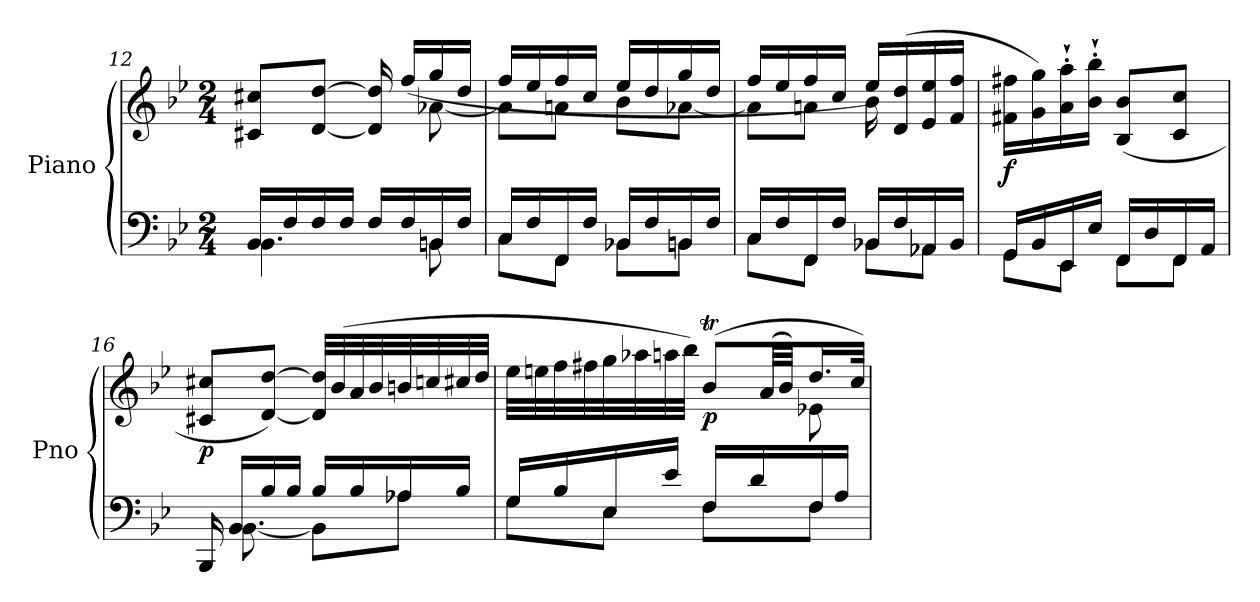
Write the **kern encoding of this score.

**kern	**kern	**dynam
*part1	*part1	*part1
*staff2	*staff1	*staff1/2
*I"Piano	*	*
*I'Pno	*	*
*clefF4	*clefG2	*
*k[b-e-]	*k[b-e-]	*
*M2/4	*M2/4	*
=12	=12	=12
*^	*^	*
16BB-/LL	4.BB-\	8c#X/ 8cc#X/L	4.ryy	.
16F/	.	.	.	.
16F/	.	[8d/ [8dd/J	.	.
16F/JJ	.	.	.	.
16F/LL	.	16d/] 16dd/]	.	.
16F/	.	(16ff/LL	.	.
16BBn/	8BBn\	16gg/	[8a-X\	.
16F/JJ	.	16dd/JJ	.	.
=13	=13	=13	=13	=13
!	!	!	!	!LO:DY:b
16C/LL	8C\L	16ff/LL	8a-\L]	other-dynamics
16F/	.	16ee-/	.	.
16FF/	8FF\J	16ff/	8an\J	.
16F/JJ	.	16cc/JJ	.	.
16BB-X/LL	8BB-X\L	16ee-/LL	8b-\L	.
16F/	.	16dd/	.	.
16BBn/	8BBn\J	16gg/	[8a-X\J	.
16F/JJ	.	16dd/JJ	.	.
!!LO:LB:g=z	!!
=14	=14	=14	=14	=14
16C/LL	8C\L	16ff/LL	8a-\L]	.
16F/	.	16ee-/	.	.
16FF/	8FF\J	16ff/	8an\J	.
16F/JJ	.	16cc/JJ	.	.
16BB-X/LL	8BB-X\L	16ee-/LL)	16b-\	.
16F/	.	(16d/ 16dd/	8.ryy	.
16AA-X/	8AA-X\J	16e-/ 16ee-/	.	.
16BB-/JJ	.	16f/ 16ff/JJ	.	.
*	*	*v	*v	*
!!LO:PB:g=z
=15	=15	=15	=15
!	!	!	!LO:DY:b
16GG/LL	8GG\L	16f#X\ 16ff#X\LL	f
16BB-/	.	16g\ 16gg\)	.
16EE-/	8EE-\J	16a\`' 16aa\`'	.
16E-/JJ	.	16b-\`' 16bb-\`'JJ	.
16FF/LL	8FF\L	(>8B-/ 8b-/L	.
16D/	.	.	.
16FF/	8FF\J	8c/ 8cc/J	.
16AA/JJ	.	.	.
=16	=16	=16	=16
!	!	!	!LO:DY:b
16BBB-/	16ryy	8c#X/ 8cc#X/L	p
16BB-/LL	[8.BB-\	.	.
16B-/	.	[8d/ [8dd/J)	.
16B-/JJ	.	.	.
16B-/LL	8BB-\L]	32d/] 32dd/]LLL	.
!	!	!	!LO:DY:b
.	.	(>32b-/	other-dynamics
16B-/	.	32a/	.
.	.	32b-/	.
16A-X/	8A-X\J	32bn/	.
.	.	32ccn/	.
16B-/JJ	.	32cc#X/	.
.	.	32dd/JJJ	.
=17	=17	=17	=17
*	*	*^	*
*	*	*	*^	*
16G/LL	8G\L	32ee-\LLL	4.ryy	4ryy	.
.	.	32een\	.	.	.
16B-/	.	32ff\	.	.	.
.	.	32ff#X\	.	.	.
16E-/	8E-\J	32gg\	.	.	.
.	.	32aa-X\	.	.	.
16e-/JJ	.	32aan\	.	.	.
.	.	32bb-\JJJ)	.	.	.
*	*	*	*	*Xtuplet	*
!	!	!	!	!	!LO:DY:b
16F/LL	8F\L	(>8b-T/L	.	40ryy	p
.	.	.	.	40ccyy	.
.	.	.	.	40b-yy	.
16d/	.	.	.	.	.
.	.	.	.	(40a/LL	.
.	.	.	.	40b-/JJ)	.
16F/	8F\J	16.dd/L	8e-X\	8ryy	.
16A/JJ	.	.	.	.	.
.	.	32cc/JJk)	.	.	.
*v	*v	*	*	*	*
*	*v	*v	*v	*
=	=	=
*-	*-	*-
